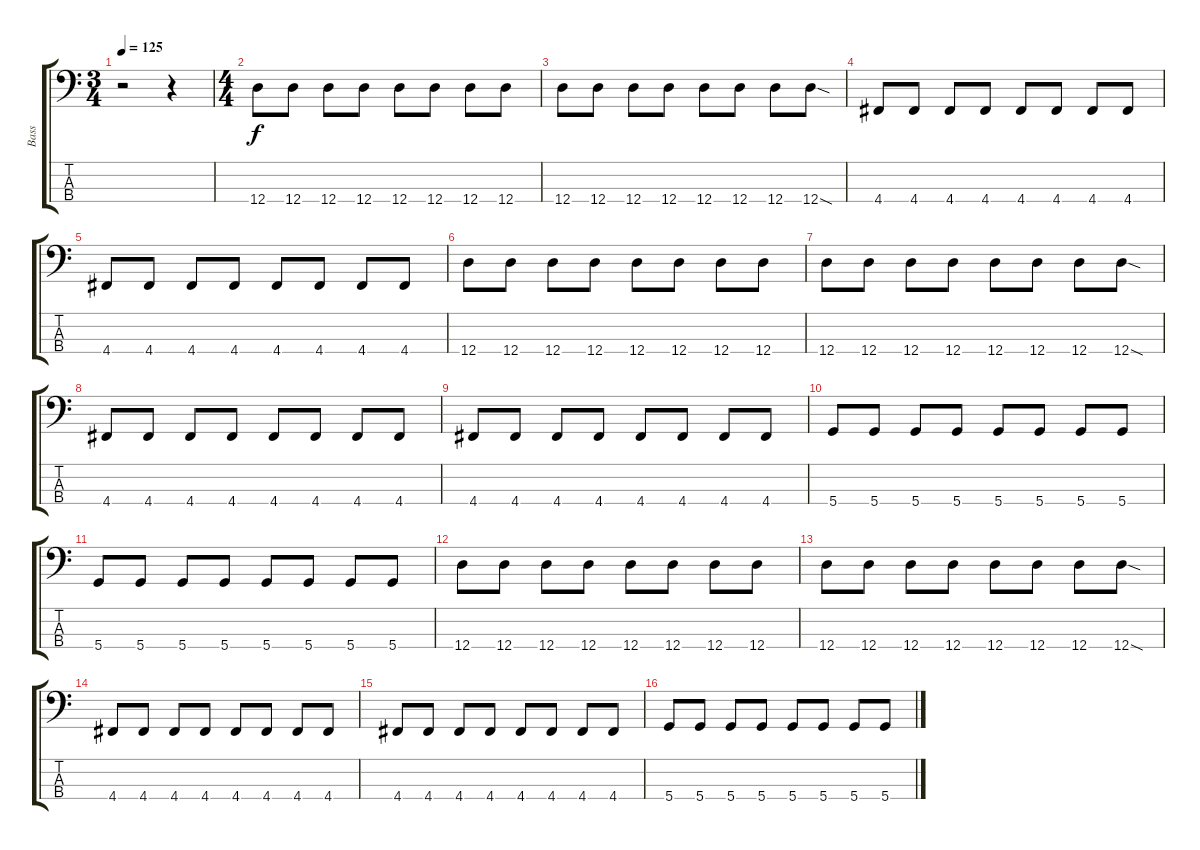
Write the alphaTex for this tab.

\track ("Bass" "Bass") {instrument electricbassfinger}
\staff {score tabs}
\tuning (G2 D2 A1 D1) {hide}
\ts (3 4)
\tempo 125
\clef f4
\ks c
r.2{dy f instrument electricbassfinger} r.4 |
\ts (4 4)
12.4.8 12.4.8 12.4.8 12.4.8 12.4.8 12.4.8 12.4.8 12.4.8 |
12.4.8 12.4.8 12.4.8 12.4.8 12.4.8 12.4.8 12.4.8 12.4{sod}.8 |
4.4.8 4.4.8 4.4.8 4.4.8 4.4.8 4.4.8 4.4.8 4.4.8 |
4.4.8 4.4.8 4.4.8 4.4.8 4.4.8 4.4.8 4.4.8 4.4.8 |
12.4.8 12.4.8 12.4.8 12.4.8 12.4.8 12.4.8 12.4.8 12.4.8 |
12.4.8 12.4.8 12.4.8 12.4.8 12.4.8 12.4.8 12.4.8 12.4{sod}.8 |
4.4.8 4.4.8 4.4.8 4.4.8 4.4.8 4.4.8 4.4.8 4.4.8 |
4.4.8 4.4.8 4.4.8 4.4.8 4.4.8 4.4.8 4.4.8 4.4.8 |
5.4.8 5.4.8 5.4.8 5.4.8 5.4.8 5.4.8 5.4.8 5.4.8 |
5.4.8 5.4.8 5.4.8 5.4.8 5.4.8 5.4.8 5.4.8 5.4.8 |
12.4.8 12.4.8 12.4.8 12.4.8 12.4.8 12.4.8 12.4.8 12.4.8 |
12.4.8 12.4.8 12.4.8 12.4.8 12.4.8 12.4.8 12.4.8 12.4{sod}.8 |
4.4.8 4.4.8 4.4.8 4.4.8 4.4.8 4.4.8 4.4.8 4.4.8 |
4.4.8 4.4.8 4.4.8 4.4.8 4.4.8 4.4.8 4.4.8 4.4.8 |
5.4.8 5.4.8 5.4.8 5.4.8 5.4.8 5.4.8 5.4.8 5.4.8
